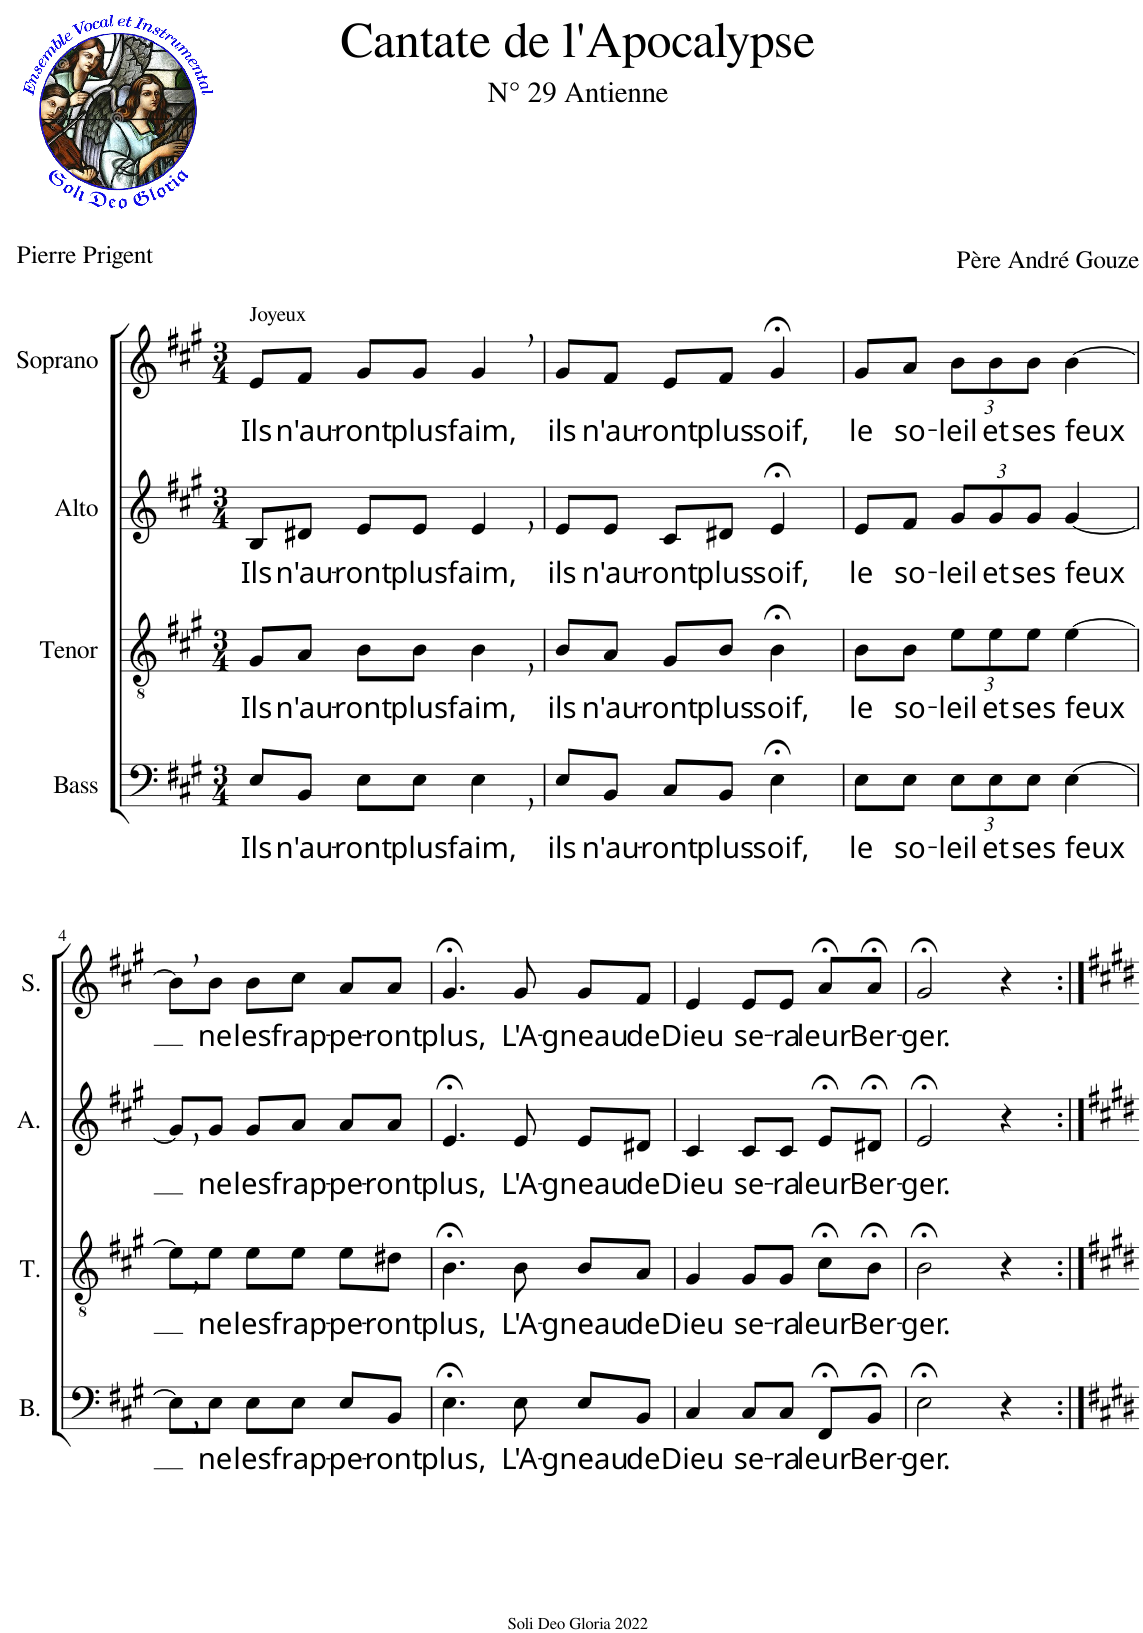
**kern	**text	**kern	**text	**kern	**text	**kern	**text
*part4	*part4	*part3	*part3	*part2	*part2	*part1	*part1
*staff4	*staff4	*staff3	*staff3	*staff2	*staff2	*staff1	*staff1
*I"Bass	*	*I"Tenor	*	*I"Alto	*	*I"Soprano	*
*I'B.	*	*I'T.	*	*I'A.	*	*I'S.	*
*clefF4	*	*clefGv2	*	*clefG2	*	*clefG2	*
*k[f#c#g#]	*	*k[f#c#g#]	*	*k[f#c#g#]	*	*k[f#c#g#]	*
*M3/4	*	*M3/4	*	*M3/4	*	*M3/4	*
=1	=1	=1	=1	=1	=1	=1	=1
!	!	!	!	!	!	!LO:TX:a:t=Joyeux	!
!	!LO:LY:b	!	!LO:LY:b	!	!LO:LY:b	!	!LO:LY:b
8E/L	Ils	8G#/L	Ils	8B/L	Ils	8e/L	Ils
!	!LO:LY:b	!	!LO:LY:b	!	!LO:LY:b	!	!LO:LY:b
8BB/J	n'au-	8A/J	n'au-	8d#X/J	n'au-	8f#/J	n'au-
!	!LO:LY:b	!	!LO:LY:b	!	!LO:LY:b	!	!LO:LY:b
8E\L	-ront	8B\L	-ront	8e/L	-ront	8g#/L	-ront
!	!LO:LY:b	!	!LO:LY:b	!	!LO:LY:b	!	!LO:LY:b
8E\J	plus	8B\J	plus	8e/J	plus	8g#/J	plus
!	!LO:LY:b	!	!LO:LY:b	!	!LO:LY:b	!	!LO:LY:b
4E,<\	faim,	4B,<\	faim,	4e,</	faim,	4g#,/	faim,
=2	=2	=2	=2	=2	=2	=2	=2
!	!LO:LY:b	!	!LO:LY:b	!	!LO:LY:b	!	!LO:LY:b
8E/L	ils	8B/L	ils	8e/L	ils	8g#/L	ils
!	!LO:LY:b	!	!LO:LY:b	!	!LO:LY:b	!	!LO:LY:b
8BB/J	n'au-	8A/J	n'au-	8e/J	n'au-	8f#/J	n'au-
!	!LO:LY:b	!	!LO:LY:b	!	!LO:LY:b	!	!LO:LY:b
8C#/L	-ront	8G#/L	-ront	8c#/L	-ront	8e/L	-ront
!	!LO:LY:b	!	!LO:LY:b	!	!LO:LY:b	!	!LO:LY:b
8BB/J	plus	8B/J	plus	8d#X/J	plus	8f#/J	plus
!	!LO:LY:b	!	!LO:LY:b	!	!LO:LY:b	!	!LO:LY:b
4E;<\	soif,	4B;<\	soif,	4e;</	soif,	4g#;</	soif,
=3	=3	=3	=3	=3	=3	=3	=3
!	!LO:LY:b	!	!LO:LY:b	!	!LO:LY:b	!	!LO:LY:b
8E\L	le	8B\L	le	8e/L	le	8g#/L	le
!	!LO:LY:b	!	!LO:LY:b	!	!LO:LY:b	!	!LO:LY:b
8E\J	so-	8B\J	so-	8f#/J	so-	8a/J	so-
*Xbrackettup	*	*	*	*	*	*	*
!	!LO:LY:b	!	!	!	!	!	!
*	*	*Xbrackettup	*	*	*	*	*
!	!	!	!LO:LY:b	!	!	!	!
*	*	*	*	*Xbrackettup	*	*	*
!	!	!	!	!	!LO:LY:b	!	!
*	*	*	*	*	*	*Xbrackettup	*
!	!	!	!	!	!	!	!LO:LY:b
12E\L	-leil	12e\L	-leil	12g#/L	-leil	12b\L	-leil
!	!LO:LY:b	!	!LO:LY:b	!	!LO:LY:b	!	!LO:LY:b
12E\	et	12e\	et	12g#/	et	12b\	et
!	!LO:LY:b	!	!LO:LY:b	!	!LO:LY:b	!	!LO:LY:b
12E\J	ses	12e\J	ses	12g#/J	ses	12b\J	ses
!	!LO:LY:b	!	!LO:LY:b	!	!LO:LY:b	!	!LO:LY:b
[4E\	feux	[4e\	feux	[4g#/	feux	[4b\	feux
!!LO:LB:g=z
=4	=4	=4	=4	=4	=4	=4	=4
8E,<\L]	.	8e,<\L]	.	8g#,</L]	.	8b,\L]	.
!	!LO:LY:b	!	!LO:LY:b	!	!LO:LY:b	!	!LO:LY:b
8E\J	ne	8e\J	ne	8g#/J	ne	8b\J	ne
!	!LO:LY:b	!	!LO:LY:b	!	!LO:LY:b	!	!LO:LY:b
8E\L	les	8e\L	les	8g#/L	les	8b\L	les
!	!LO:LY:b	!	!LO:LY:b	!	!LO:LY:b	!	!LO:LY:b
8E\J	frap-	8e\J	frap-	8a/J	frap-	8cc#\J	frap-
!	!LO:LY:b	!	!LO:LY:b	!	!LO:LY:b	!	!LO:LY:b
8E/L	-pe-	8e\L	-pe-	8a/L	-pe-	8a/L	-pe-
!	!LO:LY:b	!	!LO:LY:b	!	!LO:LY:b	!	!LO:LY:b
8BB/J	-ront	8d#X\J	-ront	8a/J	-ront	8a/J	-ront
=5	=5	=5	=5	=5	=5	=5	=5
!	!LO:LY:b	!	!LO:LY:b	!	!LO:LY:b	!	!LO:LY:b
4.E;<\	plus,	4.B;<\	plus,	4.e;</	plus,	4.g#;</	plus,
!	!LO:LY:b	!	!LO:LY:b	!	!LO:LY:b	!	!LO:LY:b
8E\	L'A-	8B\	L'A-	8e/	L'A-	8g#/	L'A-
!	!LO:LY:b	!	!LO:LY:b	!	!LO:LY:b	!	!LO:LY:b
8E/L	-gneau	8B/L	-gneau	8e/L	-gneau	8g#/L	-gneau
!	!LO:LY:b	!	!LO:LY:b	!	!LO:LY:b	!	!LO:LY:b
8BB/J	de	8A/J	de	8d#X/J	de	8f#/J	de
=6	=6	=6	=6	=6	=6	=6	=6
!	!LO:LY:b	!	!LO:LY:b	!	!LO:LY:b	!	!LO:LY:b
4C#/	Dieu	4G#/	Dieu	4c#/	Dieu	4e/	Dieu
!	!LO:LY:b	!	!LO:LY:b	!	!LO:LY:b	!	!LO:LY:b
8C#/L	se-	8G#/L	se-	8c#/L	se-	8e/L	se-
!	!LO:LY:b	!	!LO:LY:b	!	!LO:LY:b	!	!LO:LY:b
8C#/J	-ra	8G#/J	-ra	8c#/J	-ra	8e/J	-ra
!	!LO:LY:b	!	!LO:LY:b	!	!LO:LY:b	!	!LO:LY:b
8FF#;</L	leur	8c#;<\L	leur	8e;</L	leur	8a;</L	leur
!	!LO:LY:b	!	!LO:LY:b	!	!LO:LY:b	!	!LO:LY:b
8BB;</J	Ber-	8B;<\J	Ber-	8d#X;</J	Ber-	8a;</J	Ber-
=7	=7	=7	=7	=7	=7	=7	=7
!	!LO:LY:b	!	!LO:LY:b	!	!LO:LY:b	!	!LO:LY:b
2E;<\	-ger.	2B;<\	-ger.	2e;</	-ger.	2g#;</	-ger.
4r	.	4r	.	4r	.	4r	.
=:|!	=:|!	=:|!	=:|!	=:|!	=:|!	=:|!	=:|!
*-	*-	*-	*-	*-	*-	*-	*-
